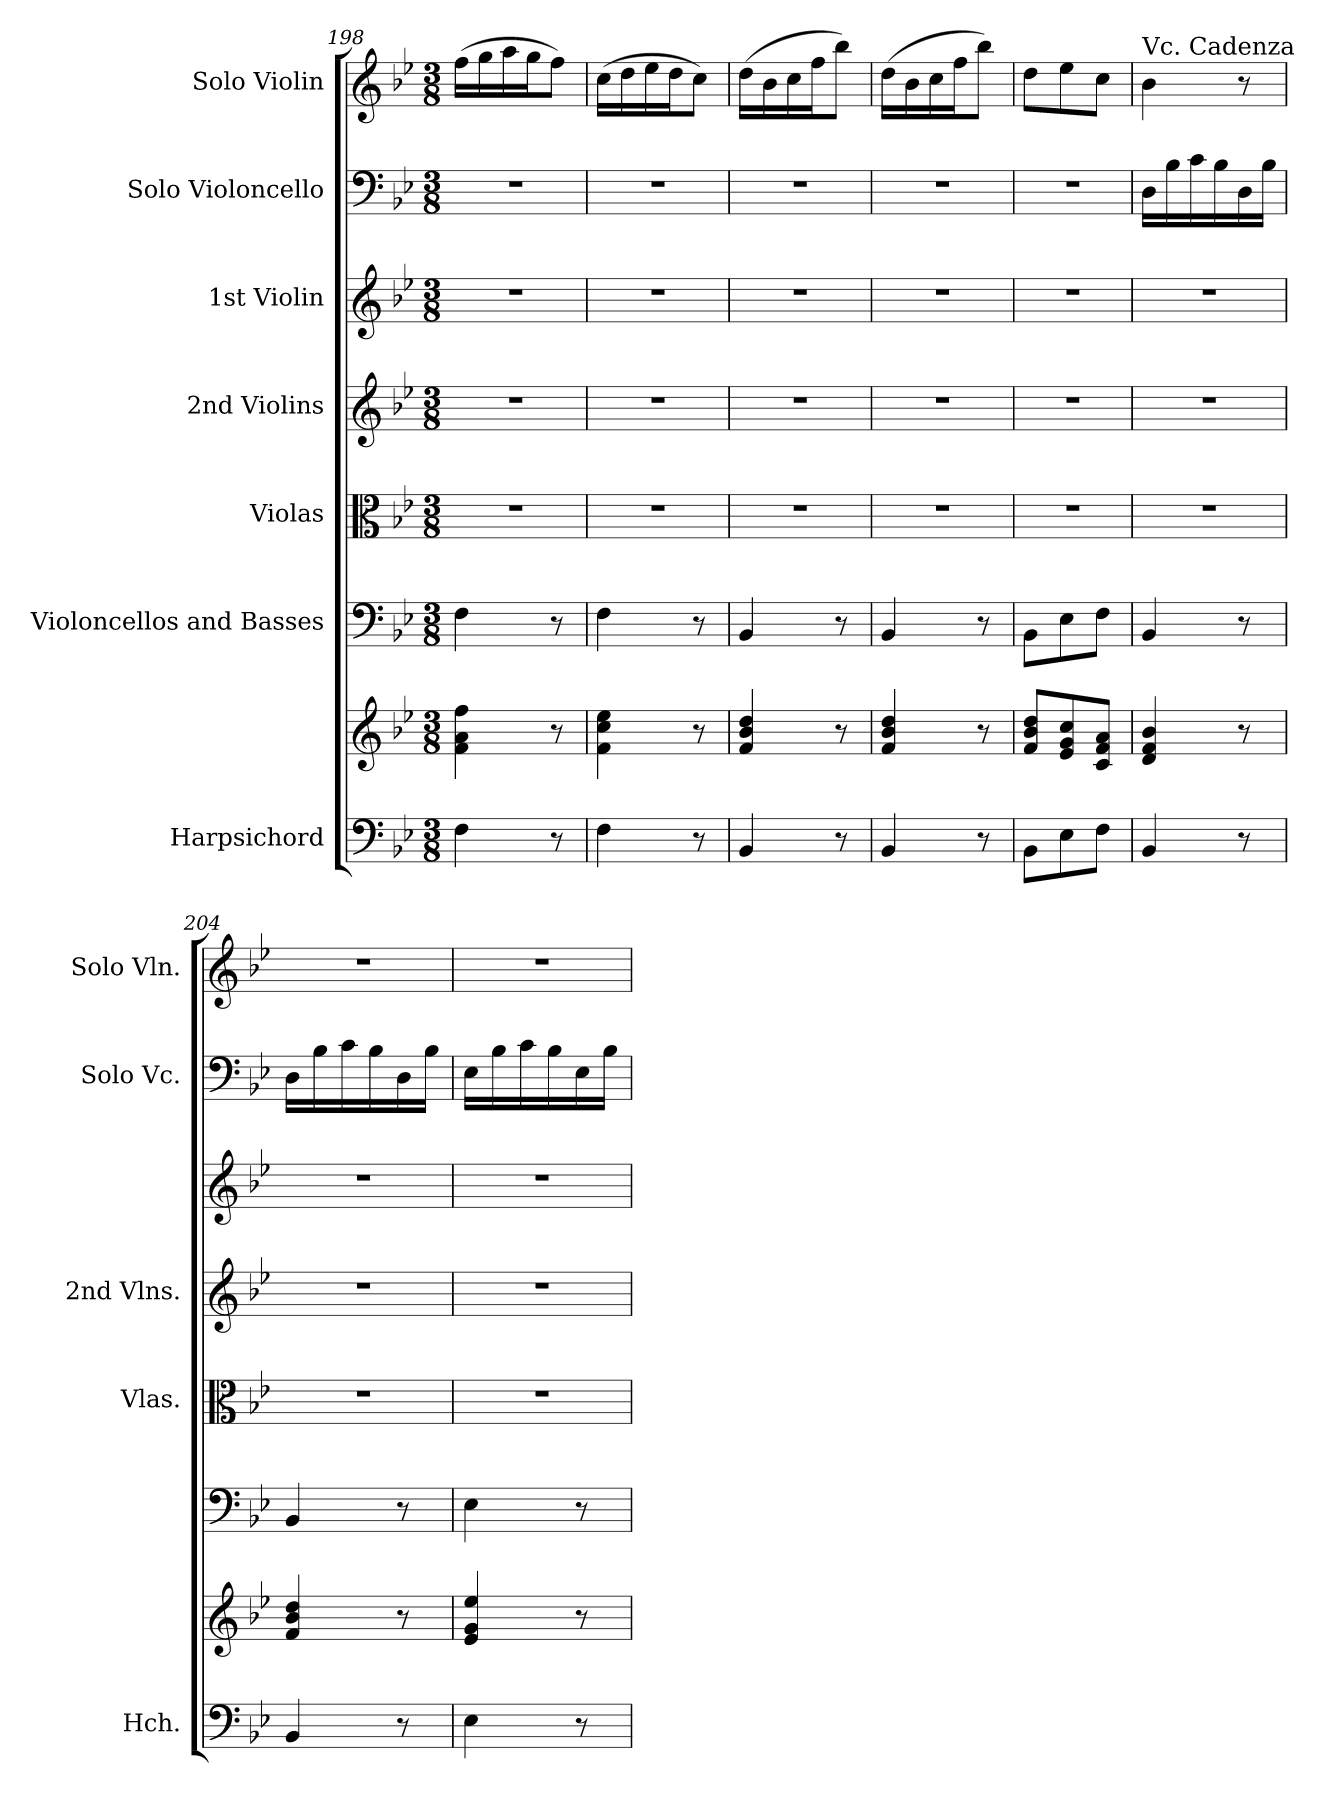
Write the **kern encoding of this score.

**kern	**kern	**kern	**kern	**kern	**kern	**kern	**kern
*part7	*part7	*part6	*part5	*part4	*part3	*part2	*part1
*staff8	*staff7	*staff6	*staff5	*staff4	*staff3	*staff2	*staff1
*I"Harpsichord	*	*I"Violoncellos and Basses	*I"Violas	*I"2nd Violins	*I"1st Violin	*I"Solo Violoncello	*I"Solo Violin
*I'Hch.	*	*	*I'Vlas.	*I'2nd Vlns.	*	*I'Solo Vc.	*I'Solo Vln.
!!LO:PB:g=z
*clefF4	*clefG2	*clefF4	*clefC3	*clefG2	*clefG2	*clefF4	*clefG2
*k[b-e-]	*k[b-e-]	*k[b-e-]	*k[b-e-]	*k[b-e-]	*k[b-e-]	*k[b-e-]	*k[b-e-]
*M3/8	*M3/8	*M3/8	*M3/8	*M3/8	*M3/8	*M3/8	*M3/8
=198	=198	=198	=198	=198	=198	=198	=198
4F\	4f\ 4a\ 4ff\	4F\	4.r	4.r	4.r	4.r	(>16ff\LL
.	.	.	.	.	.	.	16gg\
.	.	.	.	.	.	.	16aa\
.	.	.	.	.	.	.	16gg\J
8r	8r	8r	.	.	.	.	8ff\J)
=199	=199	=199	=199	=199	=199	=199	=199
4F\	4f\ 4cc\ 4ee-\	4F\	4.r	4.r	4.r	4.r	(>16cc\LL
.	.	.	.	.	.	.	16dd\
.	.	.	.	.	.	.	16ee-\
.	.	.	.	.	.	.	16dd\J
8r	8r	8r	.	.	.	.	8cc\J)
=200	=200	=200	=200	=200	=200	=200	=200
4BB-/	4f/ 4b-/ 4dd/	4BB-/	4.r	4.r	4.r	4.r	(>16dd\LL
.	.	.	.	.	.	.	16b-\
.	.	.	.	.	.	.	16cc\
.	.	.	.	.	.	.	16ff\J
8r	8r	8r	.	.	.	.	8bb-\J)
=201	=201	=201	=201	=201	=201	=201	=201
4BB-/	4f/ 4b-/ 4dd/	4BB-/	4.r	4.r	4.r	4.r	(>16dd\LL
.	.	.	.	.	.	.	16b-\
.	.	.	.	.	.	.	16cc\
.	.	.	.	.	.	.	16ff\J
8r	8r	8r	.	.	.	.	8bb-\J)
=202	=202	=202	=202	=202	=202	=202	=202
8BB-\L	8f/ 8b-/ 8dd/L	8BB-\L	4.r	4.r	4.r	4.r	8dd\L
8E-\	8e-/ 8g/ 8cc/	8E-\	.	.	.	.	8ee-\
8F\J	8c/ 8f/ 8a/J	8F\J	.	.	.	.	8cc\J
=203	=203	=203	=203	=203	=203	=203	=203
!	!	!	!	!	!	!	!LO:TX:t=Vc. Cadenza
4BB-/	4d/ 4f/ 4b-/	4BB-/	4.r	4.r	4.r	16D\LL	4b-\
.	.	.	.	.	.	16B-\	.
.	.	.	.	.	.	16c\	.
.	.	.	.	.	.	16B-\	.
8r	8r	8r	.	.	.	16D\	8r
.	.	.	.	.	.	16B-\JJ	.
=204	=204	=204	=204	=204	=204	=204	=204
4BB-/	4f/ 4b-/ 4dd/	4BB-/	4.r	4.r	4.r	16D\LL	4.r
.	.	.	.	.	.	16B-\	.
.	.	.	.	.	.	16c\	.
.	.	.	.	.	.	16B-\	.
8r	8r	8r	.	.	.	16D\	.
.	.	.	.	.	.	16B-\JJ	.
=205	=205	=205	=205	=205	=205	=205	=205
4E-\	4e-/ 4g/ 4ee-/	4E-\	4.r	4.r	4.r	16E-\LL	4.r
.	.	.	.	.	.	16B-\	.
.	.	.	.	.	.	16c\	.
.	.	.	.	.	.	16B-\	.
8r	8r	8r	.	.	.	16E-\	.
.	.	.	.	.	.	16B-\JJ	.
=	=	=	=	=	=	=	=
*-	*-	*-	*-	*-	*-	*-	*-
